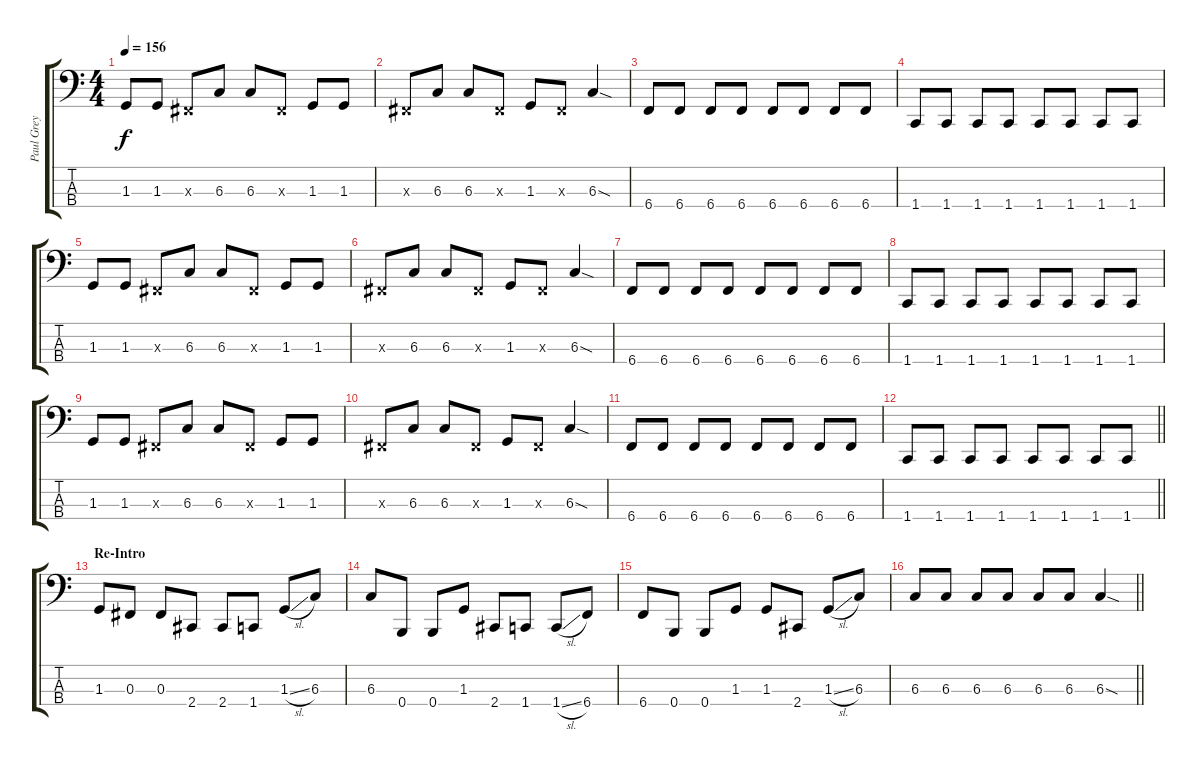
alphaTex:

\track ("Paul Grey" "Paul Grey") {instrument electricbassfinger}
\staff {score tabs}
\tuning (E2 B1 Gb1 B0) {hide}
\ts (4 4)
\tempo 156
\clef f4
\ks c
1.3.8{dy f} 1.3.8 0.3{x}.8 6.3.8 6.3.8 0.3{x}.8 1.3.8 1.3.8 |
0.3{x}.8 6.3.8 6.3.8 0.3{x}.8 1.3.8 0.3{x}.8 6.3{sod}.4 |
6.4.8 6.4.8 6.4.8 6.4.8 6.4.8 6.4.8 6.4.8 6.4.8 |
1.4.8 1.4.8 1.4.8 1.4.8 1.4.8 1.4.8 1.4.8 1.4.8 |
1.3.8 1.3.8 0.3{x}.8 6.3.8 6.3.8 0.3{x}.8 1.3.8 1.3.8 |
0.3{x}.8 6.3.8 6.3.8 0.3{x}.8 1.3.8 0.3{x}.8 6.3{sod}.4 |
6.4.8 6.4.8 6.4.8 6.4.8 6.4.8 6.4.8 6.4.8 6.4.8 |
1.4.8 1.4.8 1.4.8 1.4.8 1.4.8 1.4.8 1.4.8 1.4.8 |
1.3.8 1.3.8 0.3{x}.8 6.3.8 6.3.8 0.3{x}.8 1.3.8 1.3.8 |
0.3{x}.8 6.3.8 6.3.8 0.3{x}.8 1.3.8 0.3{x}.8 6.3{sod}.4 |
6.4.8 6.4.8 6.4.8 6.4.8 6.4.8 6.4.8 6.4.8 6.4.8 |
\barLineRight lightlight
1.4.8 1.4.8 1.4.8 1.4.8 1.4.8 1.4.8 1.4.8 1.4.8 |
\section ("" "Re-Intro")
1.3.8 0.3.8 0.3.8 2.4.8 2.4.8 1.4.8 1.3{sl}.8 6.3.8 |
6.3.8 0.4.8 0.4.8 1.3.8 2.4.8 1.4.8 1.4{sl}.8 6.4.8 |
6.4.8 0.4.8 0.4.8 1.3.8 1.3.8 2.4.8 1.3{sl}.8 6.3.8 |
\barLineRight lightlight
6.3.8 6.3.8 6.3.8 6.3.8 6.3.8 6.3.8 6.3{sod}.4
